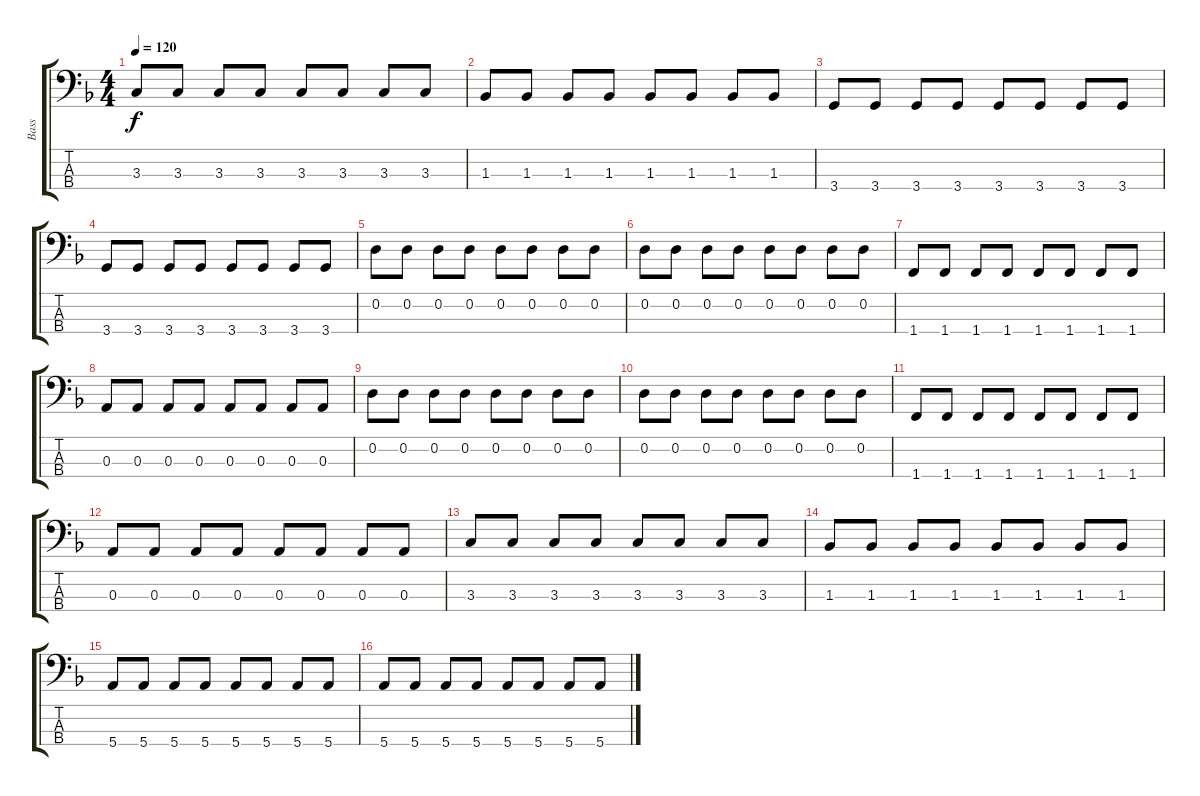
\track ("Bass" "Bass") {instrument electricbassfinger}
\staff {score tabs}
\tuning (G2 D2 A1 E1) {hide}
\ts (4 4)
\tempo 120
\clef f4
\ks dminor
3.3.8{dy f} 3.3.8 3.3.8 3.3.8 3.3.8 3.3.8 3.3.8 3.3.8 |
1.3.8 1.3.8 1.3.8 1.3.8 1.3.8 1.3.8 1.3.8 1.3.8 |
3.4.8 3.4.8 3.4.8 3.4.8 3.4.8 3.4.8 3.4.8 3.4.8 |
3.4.8 3.4.8 3.4.8 3.4.8 3.4.8 3.4.8 3.4.8 3.4.8 |
0.2.8 0.2.8 0.2.8 0.2.8 0.2.8 0.2.8 0.2.8 0.2.8 |
0.2.8 0.2.8 0.2.8 0.2.8 0.2.8 0.2.8 0.2.8 0.2.8 |
1.4.8 1.4.8 1.4.8 1.4.8 1.4.8 1.4.8 1.4.8 1.4.8 |
0.3.8 0.3.8 0.3.8 0.3.8 0.3.8 0.3.8 0.3.8 0.3.8 |
0.2.8 0.2.8 0.2.8 0.2.8 0.2.8 0.2.8 0.2.8 0.2.8 |
0.2.8 0.2.8 0.2.8 0.2.8 0.2.8 0.2.8 0.2.8 0.2.8 |
1.4.8 1.4.8 1.4.8 1.4.8 1.4.8 1.4.8 1.4.8 1.4.8 |
0.3.8 0.3.8 0.3.8 0.3.8 0.3.8 0.3.8 0.3.8 0.3.8 |
3.3.8 3.3.8 3.3.8 3.3.8 3.3.8 3.3.8 3.3.8 3.3.8 |
1.3.8 1.3.8 1.3.8 1.3.8 1.3.8 1.3.8 1.3.8 1.3.8 |
5.4.8 5.4.8 5.4.8 5.4.8 5.4.8 5.4.8 5.4.8 5.4.8 |
5.4.8 5.4.8 5.4.8 5.4.8 5.4.8 5.4.8 5.4.8 5.4.8
